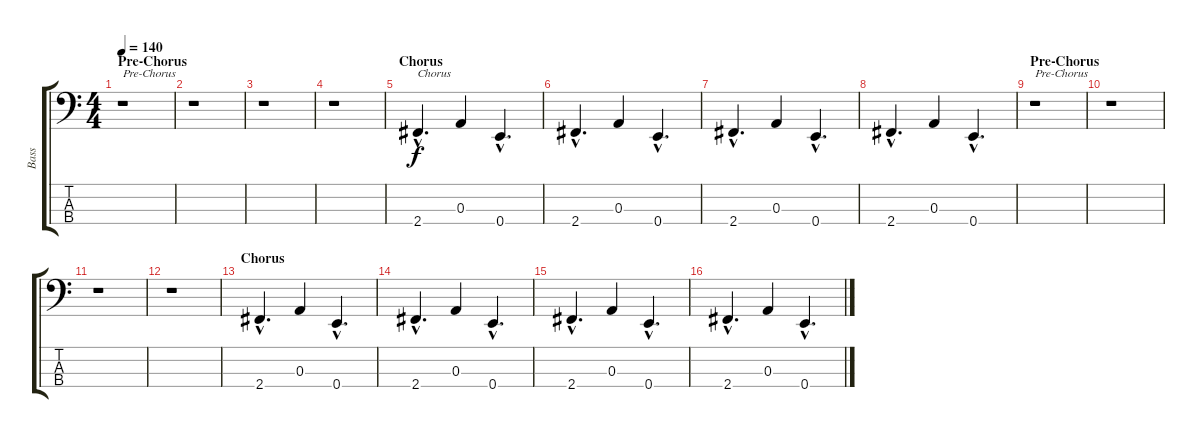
\track ("Bass" "Bass") {instrument electricbasspick}
\staff {score tabs}
\tuning (G2 D2 A1 E1) {hide}
\ts (4 4)
\section ("" "Pre-Chorus")
\tempo 140
\clef f4
\ks c
r.1{txt "Pre-Chorus" dy f} |
r.1 |
r.1 |
r.1 |
\section ("" "Chorus")
2.4{hac}.4{d txt "Chorus"} 0.3.4 0.4{hac}.4{d} |
2.4{hac}.4{d} 0.3.4 0.4{hac}.4{d} |
2.4{hac}.4{d} 0.3.4 0.4{hac}.4{d} |
2.4{hac}.4{d} 0.3.4 0.4{hac}.4{d} |
\section ("" "Pre-Chorus")
r.1{txt "Pre-Chorus"} |
r.1 |
r.1 |
r.1 |
\section ("" "Chorus")
2.4{hac}.4{d} 0.3.4 0.4{hac}.4{d} |
2.4{hac}.4{d} 0.3.4 0.4{hac}.4{d} |
2.4{hac}.4{d} 0.3.4 0.4{hac}.4{d} |
2.4{hac}.4{d} 0.3.4 0.4{hac}.4{d}
